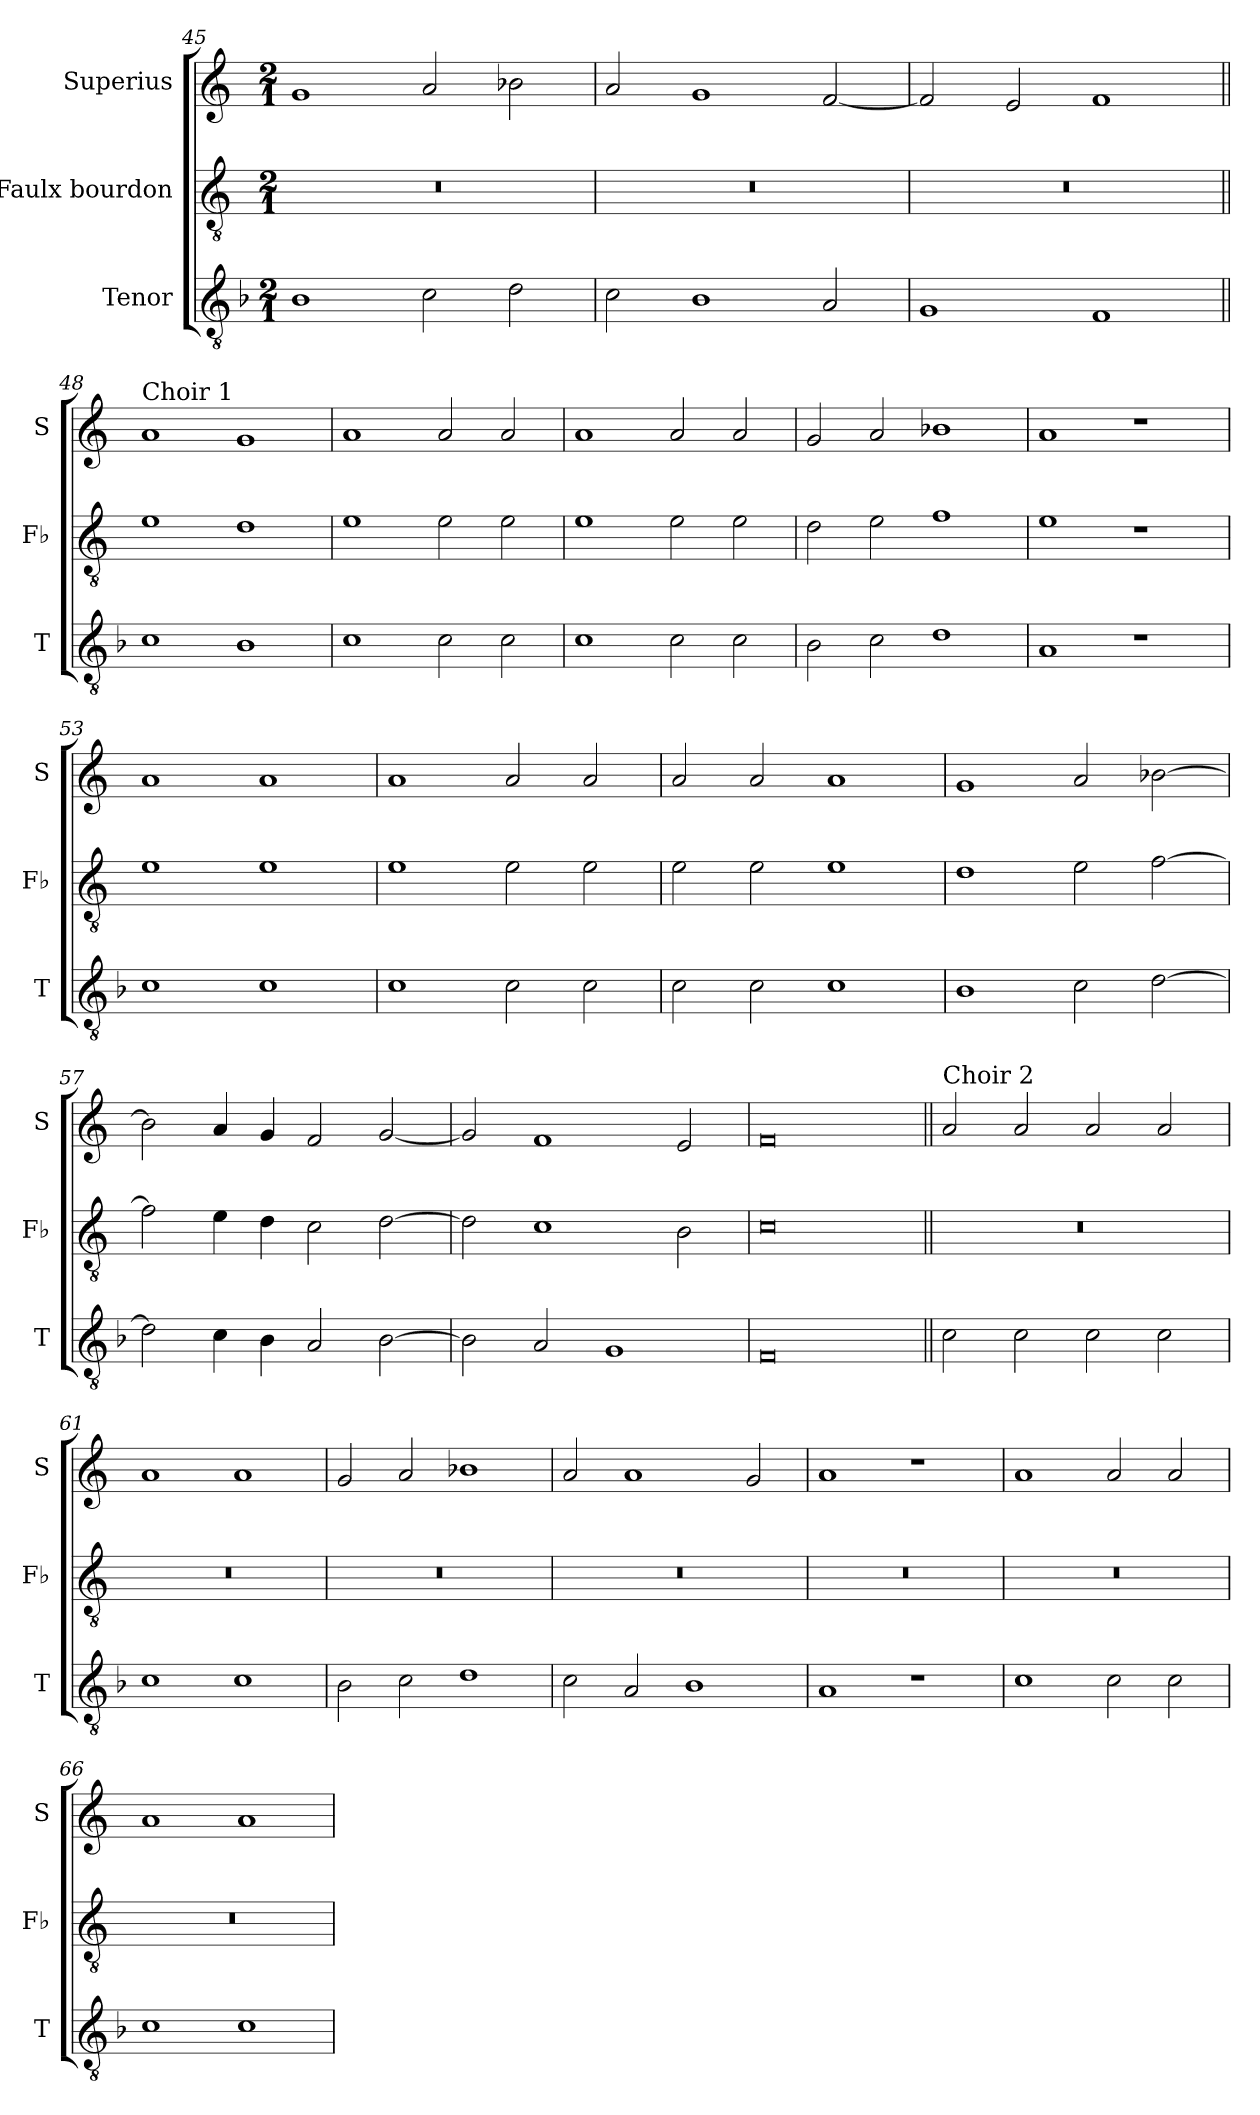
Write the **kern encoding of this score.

**kern	**kern	**kern
*part3	*part2	*part1
*staff3	*staff2	*staff1
*I"Tenor	*I"Faulx bourdon	*I"Superius
*I'T	*I'Fb	*I'S
*clefGv2	*clefGv2	*clefG2
*k[b-]	*k[]	*k[]
*M2/1	*M2/1	*M2/1
=45	=45	=45
1B-	0r	1g
2c\	.	2a/
2d\	.	2b-X\
=46	=46	=46
2c\	0r	2a/
1B-	.	1g
2A/	.	[2f/
=47	=47	=47
1G	0r	2f/]
.	.	2e/
1F	.	1f
=48||	=48||	=48||
!	!	!LO:TX:a:t=Choir 1
1c	1e	1a
1B-	1d	1g
=49	=49	=49
1c	1e	1a
2c\	2e\	2a/
2c\	2e\	2a/
=50	=50	=50
1c	1e	1a
2c\	2e\	2a/
2c\	2e\	2a/
=51	=51	=51
2B-\	2d\	2g/
2c\	2e\	2a/
1d	1f	1b-X
=52	=52	=52
1A	1e	1a
1r	1r	1r
=53	=53	=53
1c	1e	1a
1c	1e	1a
=54	=54	=54
1c	1e	1a
2c\	2e\	2a/
2c\	2e\	2a/
=55	=55	=55
2c\	2e\	2a/
2c\	2e\	2a/
1c	1e	1a
=56	=56	=56
1B-	1d	1g
2c\	2e\	2a/
[2d\	[2f\	[2b-X\
=57	=57	=57
2d\]	2f\]	2b-\]
4c\	4e\	4a/
4B-\	4d\	4g/
2A/	2c\	2f/
[2B-\	[2d\	[2g/
=58	=58	=58
2B-\]	2d\]	2g/]
2A/	1c	1f
1G	.	.
.	2B\	2e/
=59	=59	=59
0F	0c	0f
=60||	=60||	=60||
!	!	!LO:TX:a:t=Choir 2
2c\	0r	2a/
2c\	.	2a/
2c\	.	2a/
2c\	.	2a/
=61	=61	=61
1c	0r	1a
1c	.	1a
=62	=62	=62
2B-\	0r	2g/
2c\	.	2a/
1d	.	1b-X
=63	=63	=63
2c\	0r	2a/
2A/	.	1a
1B-	.	.
.	.	2g/
=64	=64	=64
1A	0r	1a
1r	.	1r
=65	=65	=65
1c	0r	1a
2c\	.	2a/
2c\	.	2a/
=66	=66	=66
1c	0r	1a
1c	.	1a
=	=	=
*-	*-	*-
